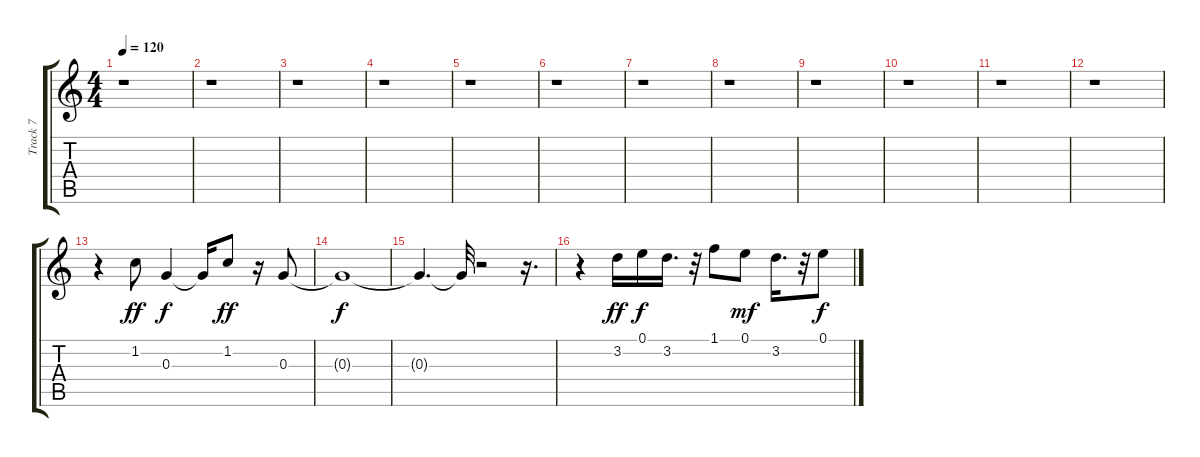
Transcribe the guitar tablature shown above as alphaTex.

\track ("Track 7" "Track 7") {instrument acousticguitarsteel}
\staff {score tabs}
\tuning (E4 B3 G3 D3 A2 E2) {hide}
\ts (4 4)
\tempo 120
\clef g2
\ks c
r.1{dy ff instrument acousticguitarsteel} |
r.1 |
r.1 |
r.1 |
r.1 |
r.1 |
r.1 |
r.1 |
r.1 |
r.1 |
r.1 |
r.1 |
r.4 1.2.8 0.3.4{dy f} 0.3{t}.16 1.2.8{dy ff} r.16 0.3.8 |
0.3{t}.1{dy f} |
0.3{t}.4{d} 0.3{t}.32 r.2 r.16{d} |
r.4 3.2.16{dy ff} 0.1.16{dy f} 3.2.16{d} r.32 1.1.8 0.1.8{dy mf} 3.2.16{d} r.32 0.1.8{dy f}
